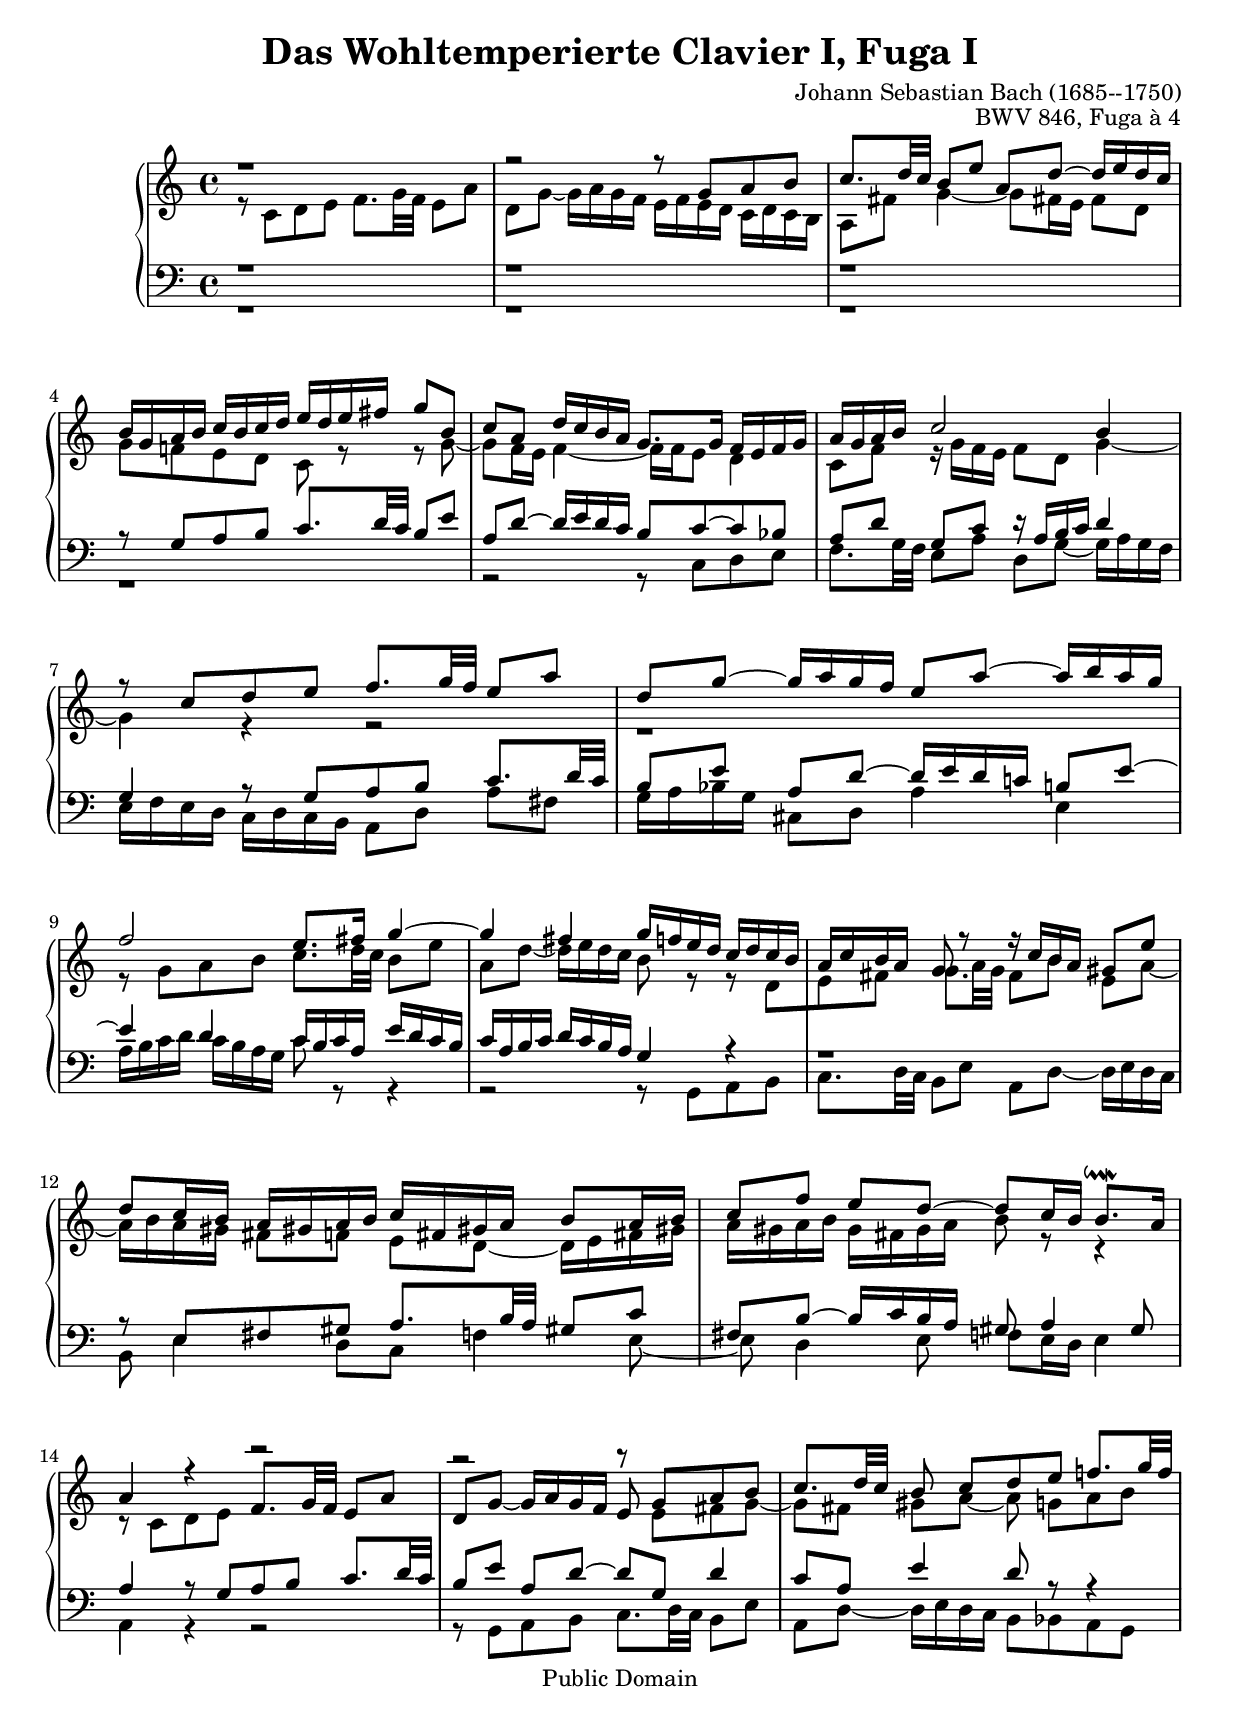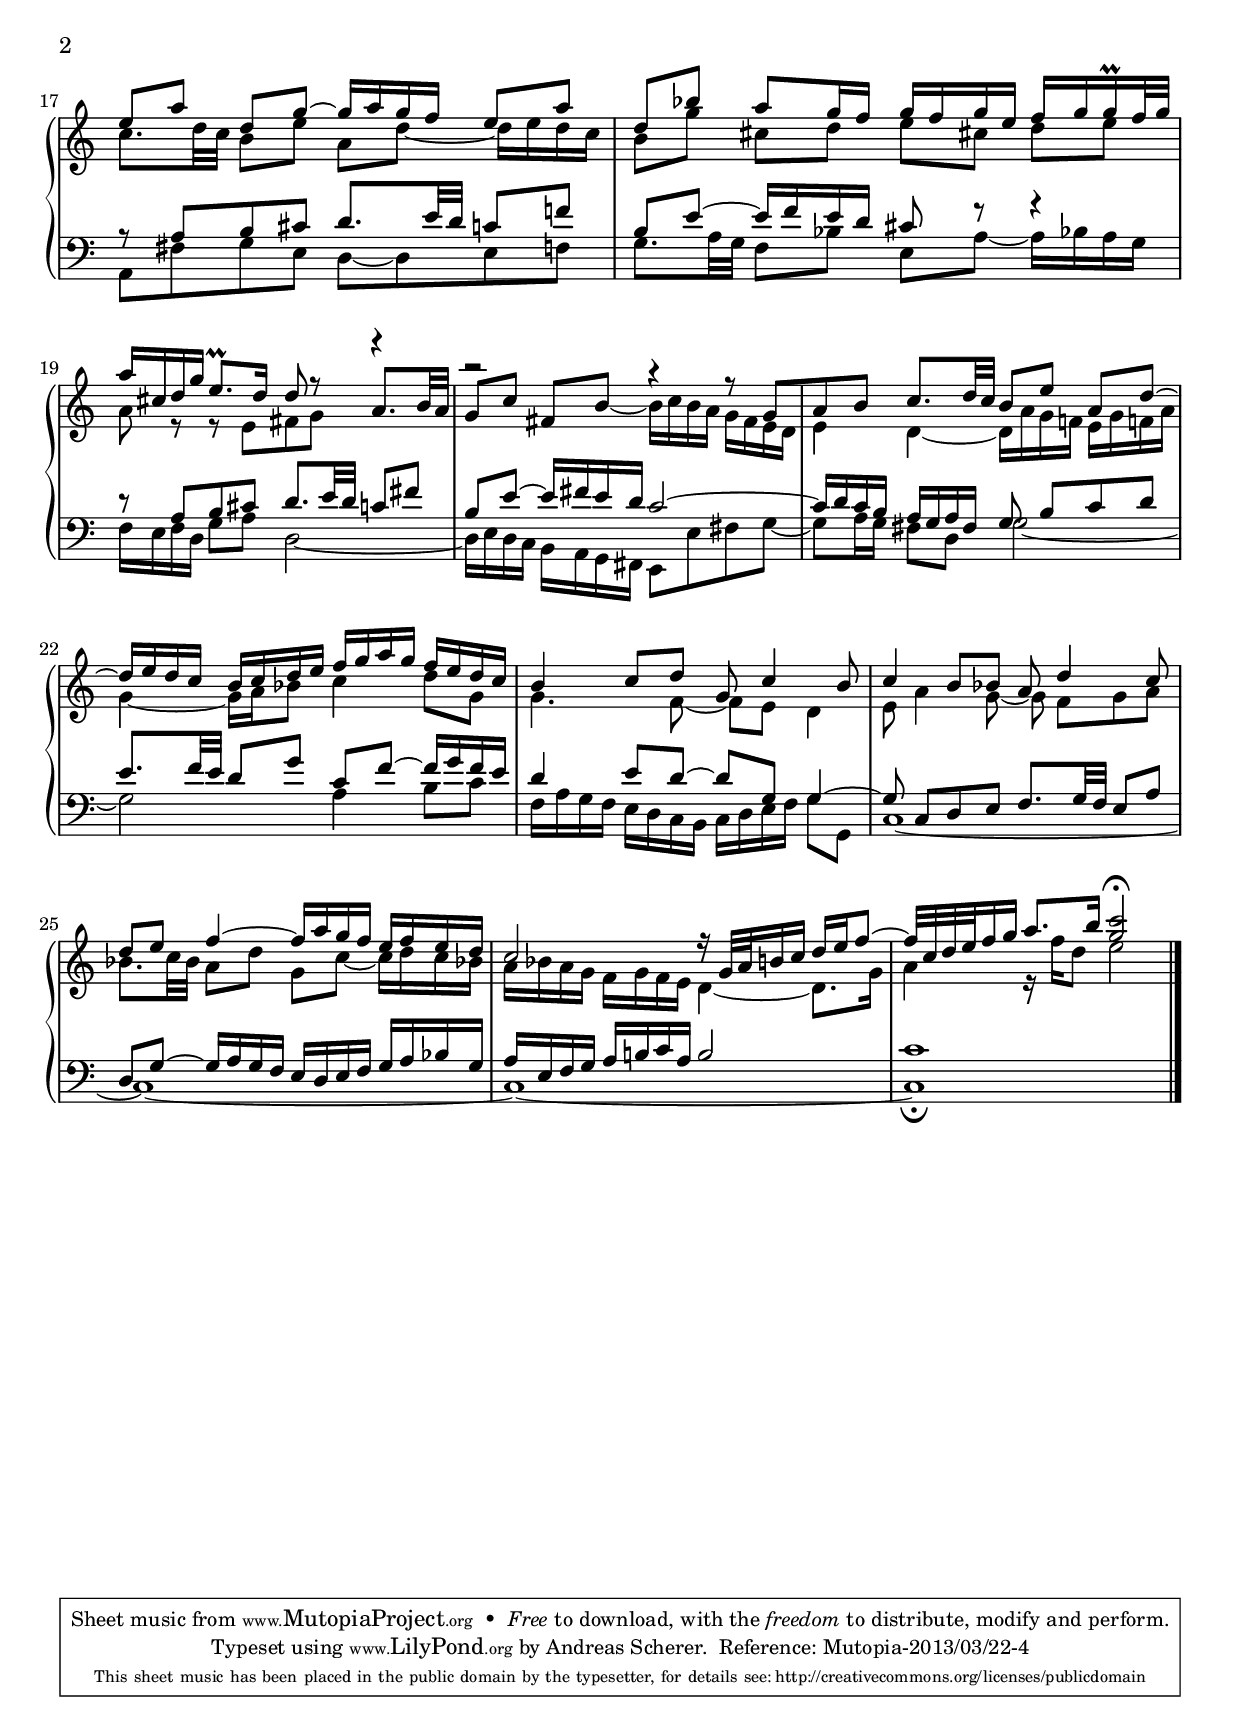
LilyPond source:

\version "2.16.1"

\header {
	opus = "BWV 846, Fuga à 4"
	composer = "Johann Sebastian Bach (1685--1750)"
	title = "Das Wohltemperierte Clavier I, Fuga I"
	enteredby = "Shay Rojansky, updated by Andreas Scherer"
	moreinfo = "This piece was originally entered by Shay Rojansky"

	% mutopia headers.
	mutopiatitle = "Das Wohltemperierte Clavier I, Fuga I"
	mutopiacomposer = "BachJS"
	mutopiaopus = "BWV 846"
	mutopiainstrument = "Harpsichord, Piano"
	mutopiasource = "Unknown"
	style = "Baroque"
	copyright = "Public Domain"
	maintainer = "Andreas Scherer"
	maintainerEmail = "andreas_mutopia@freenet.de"
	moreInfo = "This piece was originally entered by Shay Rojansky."

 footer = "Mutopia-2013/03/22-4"
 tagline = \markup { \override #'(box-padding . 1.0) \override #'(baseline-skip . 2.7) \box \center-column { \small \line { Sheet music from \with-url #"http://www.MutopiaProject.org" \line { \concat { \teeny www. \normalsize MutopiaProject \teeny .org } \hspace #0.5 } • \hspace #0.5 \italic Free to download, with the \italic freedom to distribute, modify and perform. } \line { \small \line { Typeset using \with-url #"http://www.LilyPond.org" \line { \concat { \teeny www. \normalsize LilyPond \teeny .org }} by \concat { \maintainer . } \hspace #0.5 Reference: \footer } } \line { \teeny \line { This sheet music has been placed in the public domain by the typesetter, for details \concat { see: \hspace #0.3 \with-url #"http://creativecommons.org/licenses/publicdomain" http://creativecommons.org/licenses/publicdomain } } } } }
}

\paper {
  top-margin = 10
}

global = { \time 4/4 \key c \major }

tenor = \relative c' {
  \voiceTwo
	r8 c d e f8. g32 f e8 a |
	d, g ~ g16 a g f e f e d c d c b |
	a8 fis' g4 ~ g8 fis!16 e fis8 d \break |
	g f! e d c r r g' ~ |
	\barNumberCheck #5
	g f16 e f4 ~ f16 f e8 d4 |
	c8 f r16 g f e f8 d g4 ~ |
	g4 r r2 |
	r1 \break |
	r8 g a b c8. d32 c b8 e
	\barNumberCheck #10
	a, d ~ d16 e d c b8 r r d,[ |
	e fis] g8. a32 g fis8[b] e,[a] ~ |
	a16 b a gis fis8[f] e[d] ~ d16 e fis! gis! |
	a gis a b gis fis gis a b8 r r4 |
	r8 c, d e \stemUp f8. g32 f e8 a |
	\barNumberCheck #15
	d, g ~ g16 a g f e8 \stemDown e[fis g] ~ |
	g8[fis] gis[a] ~ a g![a b] \break |
	c8. d32 c b8[e] a,[d] ~ d16 e d c |
	b8[g'] cis,[d] e[cis!] d[e] \break |
	a,8 r r e[fis g] \stemNeutral a8. b32 a |
	\barNumberCheck #20
	g8[c] fis,[b] ~ b16 c b a \stemDown g fis e d |
	e4 d ~ d16 a' g f! e g f! a |
	g4 ~ g16[a bes8] c4 d8 g, |
	g4. f8 ~ f e d4 |
	e8 a4 g8 ~ g f[g a] |
	\barNumberCheck #25
	bes8. c32 bes a8[d] g,[c] ~ c16 d c bes! |
	a[ bes a g] f[ g f e] d4 ~ d8.[ g16] |
	a4 r16 f'[ d8] e2 |
  \bar "|."
}

soprane = \relative c' {
  \voiceOne
	r1 |
	r2 r8 g'[a b] |
	c8. d32 c b8[e] a,[d] ~ d16 e d c |
	b g a b c b c d e d e fis g8 b, |
	\barNumberCheck #5
	c a d16 c b a g8. g16 f e f g |
	a g a b c2 b4 |
	r8 c[d e] f8. g32 f e8 a |
	d, g ~ g16 a g f e8 a ~ a16 b a g |
	f2 e8. fis16 g4 ~
	\barNumberCheck #10
	g fis g16 f! e d c d c b |
	a c b a g8 r r16 c[b a] gis8 e' |
	d[c16 b] a gis! a b c fis, gis! a b8[a16 b]
	c8[ f] e[d] ~ d[c16 b] b8.^\downmordent a16 |
	a4 r r2 |
	\barNumberCheck #15
	r r8 g[a b] |
	c8. d32 c b8 c[d e] f!8. g32 f |
	e8[a] d,[g] ~ g16 a g f e8 a |
	d,[bes'] a[g16 f] g f g e f g g^\prall f32 g |
	a16 cis, d g e8.^\prall d16 d8 r r4 |
	\barNumberCheck #20
	r2 r4 r8 g,[ |
	a b] c8. d32 c b8[e] a,[d] ~ |
	d16 e d c b c d e f g a g f e d c |
	b4 c8 d g, c4 b8 |
	c4 b8 bes a d4 c8 |
	\barNumberCheck #25
	d e f4 ~ f16 a g f e f e d |
	c2 r16 g32[a b!16 c] d[e f8] ~ |
	f32[c d e f16 g] a8. b16 <g c>2^\fermata
}

alt = \relative c {
  \voiceOne
	r1 |
	r |
	r |
	r8 g'[a b] c8. d32 c b8 e |
	\barNumberCheck #5
	a, d ~ d16 e d c b8 c ~ c bes |
	a[d] g,[c] r16 a b c d4 |
	g, r8 g[a b] c8. d32 c |
	b8[e] a,[d] ~ d16 e d c! b!8 e ~ |
	e4 d c16 b c a e' d c b |
	\barNumberCheck #10
	c a b c d c b a g4 r |
	r1 |
	r8 e[fis gis] a8. b32 a gis!8 c |
	fis, b ~ b16 c b a gis8 a4 gis8 |
	a4 r8 g[a b] c8. d32 c |
	\barNumberCheck #15
	b8[e] a,[d] ~ d[g,] d'4 |
	c8[a] e'4 d8 r r4 |
	r8 a[b cis] d8. e32 d c!8 f! |
	b, e ~ e16 f e d cis8 r r4 |
	r8 a[b cis] d8. e32 d c!8 fis |
	\barNumberCheck #20
	b, e ~ e16 fis e d c2 ~ |
	c16 d c b a g a fis g8 b[c d] |
	e8. f32 e d8[g] c,[f] ~ f16 g f e |
	d4 e8 d ~ d g, g4 ~
	g8 c,[d e] f8. g32 f e8 a |
	\barNumberCheck #25
	d, g ~ g16 a g f e d e f g a bes g |
	a e f g a b! c a b2 |
	c1
}

bass = \relative c {
  \voiceTwo
	r1 |
	r |
	r |
	r |
	\barNumberCheck #5
	r2 r8 c[d e] |
	f8. g32 f e8[a] d,[g] ~ g16 a g f |
	e f e d c d c b a8[d] a'[fis] |
	g16 a bes g cis,8 d a'4 e |
	a16 b c d c b a g c8 r r4 |
	\barNumberCheck #10
	r2 r8 g,[a b] |
	c8. d32 c b8[e] a,[d] ~ d16 e d c |
	b8 e4 d8[c] f!4 e8 ~ |
	e d4 e8 f! e16 d e4 |
	a, r r2 |
	\barNumberCheck #15
	r8 g[a b] c8. d32 c b8 e |
	a, d ~ d16 e d c b8 bes a g |
	a fis' g e d ~ d e f! |
	g8. a32 g f8[bes] e,[a] ~ a16 bes! a g |
	f e f d g8 a d,2 ~ |
	\barNumberCheck #20
	d16 e d c b a g fis e8 e' fis g ~ |
	g a16 g fis8 d g2 ~ |
	g a4 b8 c |
	f,16 a g f e d c b c d e f g8 g, |
	c1 ~ |
	\barNumberCheck #25
	c ~ |
	c ~ |
	c_\fermata
}

\score {
  \new PianoStaff <<
    \new Staff <<
      \global
      \new Voice = "soprane" { \soprane }
      \new Voice = "tenor" { \tenor }
    >>
    \new Staff <<
      \global
      \clef "bass"
      \new Voice = "alt" { \alt }
      \new Voice = "bass" { \bass }
    >>
  >>

  \midi {
    \tempo 4 = 66
  }

  \layout {
    \context {
      \Score
      % Without this tweak many systems (e.g., bar 3) are spread
      % across the width of the page.
      \override SpacingSpanner
      #'common-shortest-duration = #(ly:make-moment 1 8)
    }
  }
}
